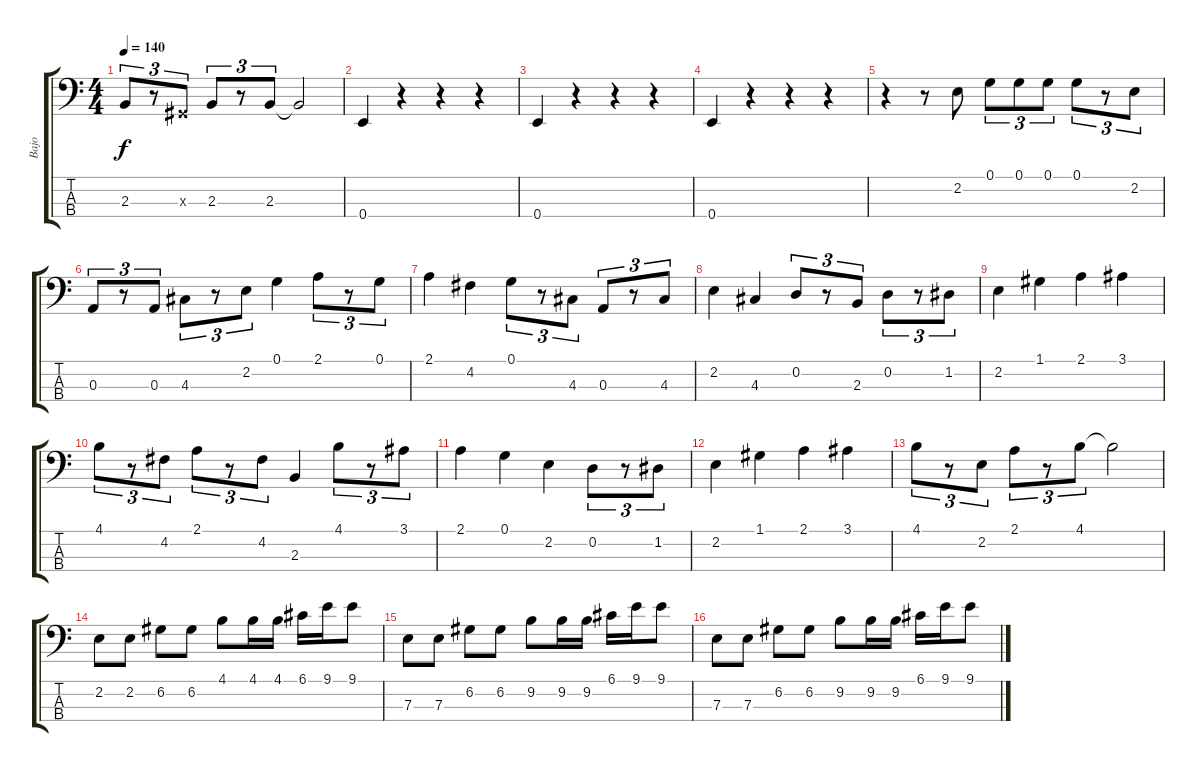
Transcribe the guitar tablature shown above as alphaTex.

\track ("Bajo" "Bajo") {instrument electricbassfinger}
\staff {score tabs}
\tuning (G2 D2 A1 E1) {hide}
\ts (4 4)
\tempo 140
\clef f4
\ks c
2.3.8{tu (3 2) dy f} r.8{tu (3 2)} -1.3{x}.8{tu (3 2)} 2.3.8{tu (3 2)} r.8{tu (3 2)} 2.3.8{tu (3 2)} 2.3{t}.2 |
0.4.4 r.4 r.4 r.4 |
0.4.4 r.4 r.4 r.4 |
0.4.4 r.4 r.4 r.4 |
r.4 r.8 2.2.8 0.1.8{tu (3 2)} 0.1.8{tu (3 2)} 0.1.8{tu (3 2)} 0.1.8{tu (3 2)} r.8{tu (3 2)} 2.2.8{tu (3 2)} |
0.3.8{tu (3 2)} r.8{tu (3 2)} 0.3.8{tu (3 2)} 4.3.8{tu (3 2)} r.8{tu (3 2)} 2.2.8{tu (3 2)} 0.1.4 2.1.8{tu (3 2)} r.8{tu (3 2)} 0.1.8{tu (3 2)} |
2.1.4 4.2.4 0.1.8{tu (3 2)} r.8{tu (3 2)} 4.3.8{tu (3 2)} 0.3.8{tu (3 2)} r.8{tu (3 2)} 4.3.8{tu (3 2)} |
2.2.4 4.3.4 0.2.8{tu (3 2)} r.8{tu (3 2)} 2.3.8{tu (3 2)} 0.2.8{tu (3 2)} r.8{tu (3 2)} 1.2.8{tu (3 2)} |
2.2.4 1.1.4 2.1.4 3.1.4 |
4.1.8{tu (3 2)} r.8{tu (3 2)} 4.2.8{tu (3 2)} 2.1.8{tu (3 2)} r.8{tu (3 2)} 4.2.8{tu (3 2)} 2.3.4 4.1.8{tu (3 2)} r.8{tu (3 2)} 3.1.8{tu (3 2)} |
2.1.4 0.1.4 2.2.4 0.2.8{tu (3 2)} r.8{tu (3 2)} 1.2.8{tu (3 2)} |
2.2.4 1.1.4 2.1.4 3.1.4 |
4.1.8{tu (3 2)} r.8{tu (3 2)} 2.2.8{tu (3 2)} 2.1.8{tu (3 2)} r.8{tu (3 2)} 4.1.8{tu (3 2)} 4.1{t}.2 |
2.2.8 2.2.8 6.2.8 6.2.8 4.1.8 4.1.16 4.1.16 6.1.16 9.1.16 9.1.8 |
7.3.8 7.3.8 6.2.8 6.2.8 9.2.8 9.2.16 9.2.16 6.1.16 9.1.16 9.1.8 |
7.3.8 7.3.8 6.2.8 6.2.8 9.2.8 9.2.16 9.2.16 6.1.16 9.1.16 9.1.8
